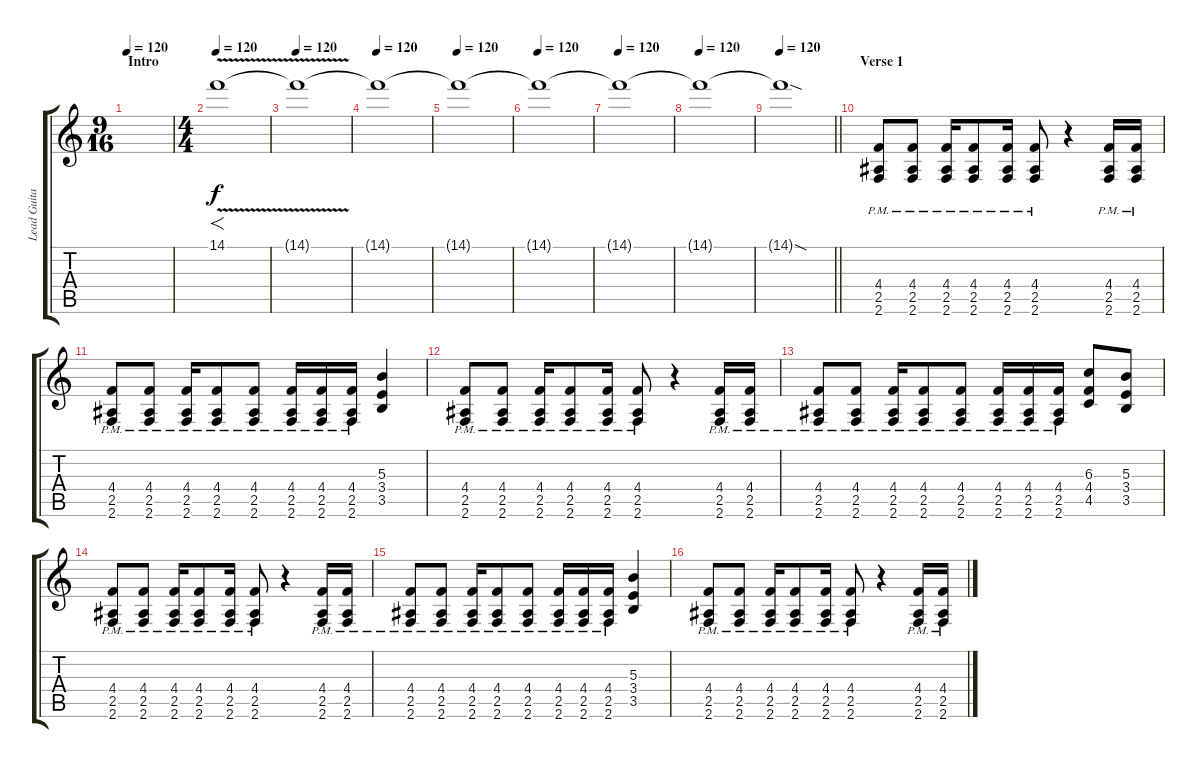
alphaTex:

\track ("Lead Guitar" "Lead Guita") {instrument overdrivenguitar}
\staff {score tabs}
\tuning (Eb4 Bb3 Gb3 Db3 Ab2 Eb2) {hide}
\ts (9 16)
\section ("" "Intro")
\tempo 120
\tempo 170
\tempo 120
\clef g2
\ks c
|
\ts (4 4)
\tempo 120
14.1{v}.1{f} |
\tempo 120
14.1{t}.1 |
\tempo 120
14.1{t}.1 |
\tempo 120
14.1{t}.1 |
\tempo 120
14.1{t}.1 |
\tempo 120
14.1{t}.1 |
\tempo 120
14.1{t}.1 |
\tempo 120
\barLineRight lightlight
14.1{sod t}.1 |
\section ("" "Verse 1")
(4.4{pm} 2.5{pm} 2.6{pm}).8 (4.4{pm} 2.5{pm} 2.6{pm}).8 (4.4{pm} 2.5{pm} 2.6{pm}).16 (4.4{pm} 2.5{pm} 2.6{pm}).8 (4.4{pm} 2.5{pm} 2.6{pm}).16 (4.4{pm} 2.5{pm} 2.6{pm}).8 r.4 (4.4{pm} 2.5{pm} 2.6{pm}).16 (4.4{pm} 2.5{pm} 2.6{pm}).16 |
(4.4{pm} 2.5{pm} 2.6{pm}).8 (4.4{pm} 2.5{pm} 2.6{pm}).8 (4.4{pm} 2.5{pm} 2.6{pm}).16 (4.4{pm} 2.5{pm} 2.6{pm}).8 (4.4{pm} 2.5{pm} 2.6{pm}).8 (4.4{pm} 2.5{pm} 2.6{pm}).16 (4.4{pm} 2.5{pm} 2.6{pm}).16 (4.4{pm} 2.5{pm} 2.6{pm}).16 (5.3 3.4 3.5).4 |
(4.4{pm} 2.5{pm} 2.6{pm}).8 (4.4{pm} 2.5{pm} 2.6{pm}).8 (4.4{pm} 2.5{pm} 2.6{pm}).16 (4.4{pm} 2.5{pm} 2.6{pm}).8 (4.4{pm} 2.5{pm} 2.6{pm}).16 (4.4{pm} 2.5{pm} 2.6{pm}).8 r.4 (4.4{pm} 2.5{pm} 2.6{pm}).16 (4.4{pm} 2.5{pm} 2.6{pm}).16 |
(4.4{pm} 2.5{pm} 2.6{pm}).8 (4.4{pm} 2.5{pm} 2.6{pm}).8 (4.4{pm} 2.5{pm} 2.6{pm}).16 (4.4{pm} 2.5{pm} 2.6{pm}).8 (4.4{pm} 2.5{pm} 2.6{pm}).8 (4.4{pm} 2.5{pm} 2.6{pm}).16 (4.4{pm} 2.5{pm} 2.6{pm}).16 (4.4{pm} 2.5{pm} 2.6{pm}).16 (6.3 4.4 4.5).8 (5.3 3.4 3.5).8 |
(4.4{pm} 2.5{pm} 2.6{pm}).8 (4.4{pm} 2.5{pm} 2.6{pm}).8 (4.4{pm} 2.5{pm} 2.6{pm}).16 (4.4{pm} 2.5{pm} 2.6{pm}).8 (4.4{pm} 2.5{pm} 2.6{pm}).16 (4.4{pm} 2.5{pm} 2.6{pm}).8 r.4 (4.4{pm} 2.5{pm} 2.6{pm}).16 (4.4{pm} 2.5{pm} 2.6{pm}).16 |
(4.4{pm} 2.5{pm} 2.6{pm}).8 (4.4{pm} 2.5{pm} 2.6{pm}).8 (4.4{pm} 2.5{pm} 2.6{pm}).16 (4.4{pm} 2.5{pm} 2.6{pm}).8 (4.4{pm} 2.5{pm} 2.6{pm}).8 (4.4{pm} 2.5{pm} 2.6{pm}).16 (4.4{pm} 2.5{pm} 2.6{pm}).16 (4.4{pm} 2.5{pm} 2.6{pm}).16 (5.3 3.4 3.5).4 |
(4.4{pm} 2.5{pm} 2.6{pm}).8 (4.4{pm} 2.5{pm} 2.6{pm}).8 (4.4{pm} 2.5{pm} 2.6{pm}).16 (4.4{pm} 2.5{pm} 2.6{pm}).8 (4.4{pm} 2.5{pm} 2.6{pm}).16 (4.4{pm} 2.5{pm} 2.6{pm}).8 r.4 (4.4{pm} 2.5{pm} 2.6{pm}).16 (4.4{pm} 2.5{pm} 2.6{pm}).16
